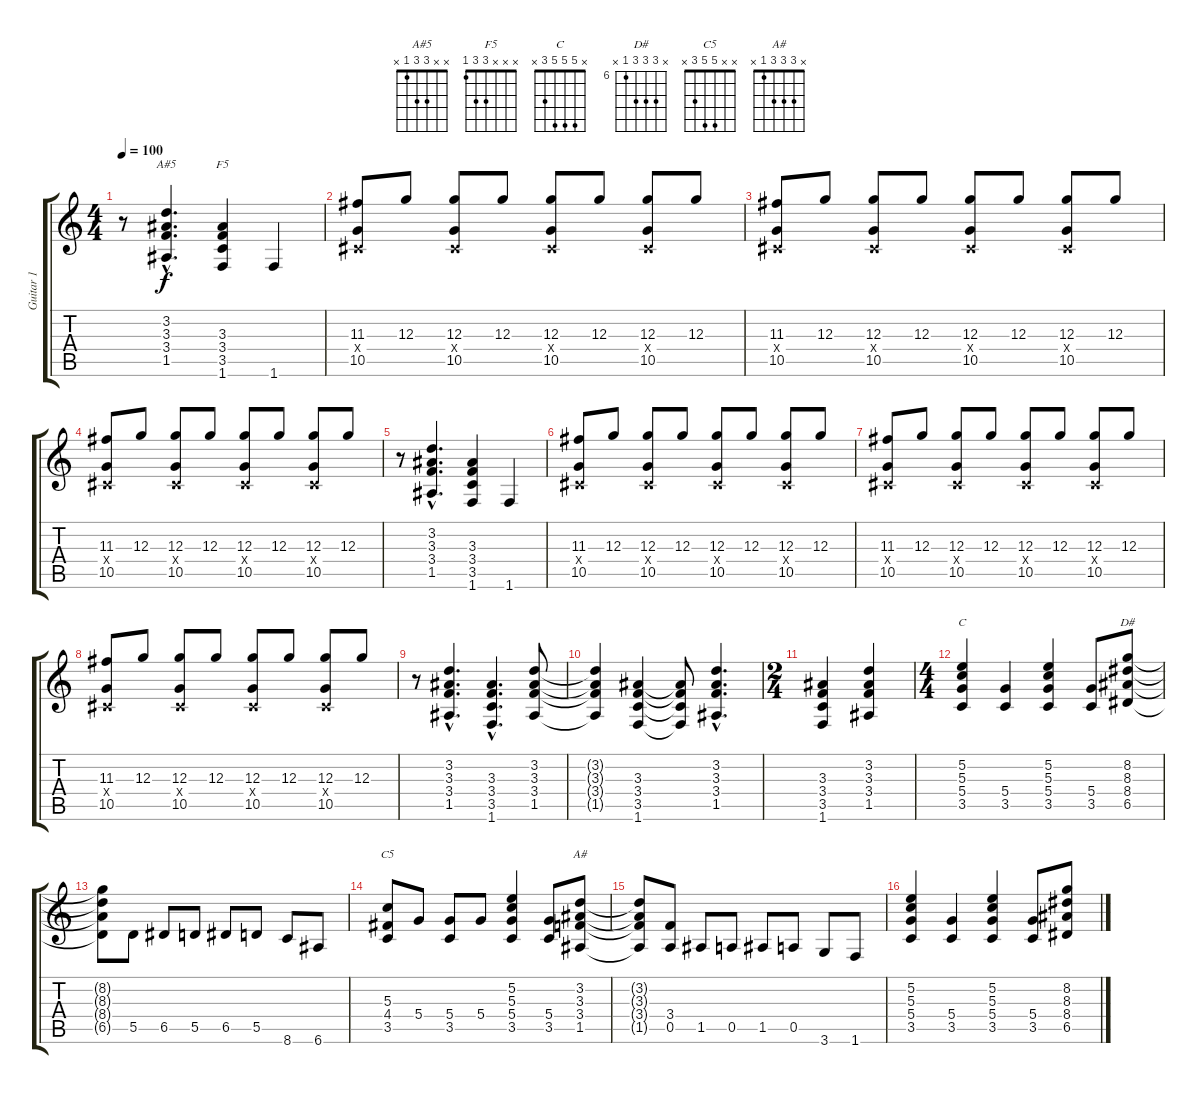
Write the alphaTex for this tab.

\track ("Guitar 1" "Guitar 1") {instrument overdrivenguitar}
\staff {score tabs}
\tuning (E4 B3 G3 D3 A2 E2) {hide}
\chord ("A#5" x x 3 3 1 x)
\chord ("F5" x x x 3 3 1)
\chord ("C" x 5 5 5 3 x)
\chord ("D#" x 8 8 8 6 x) {firstfret 6}
\chord ("C5" x x 5 5 3 x)
\chord ("A#" x 3 3 3 1 x)
\ts (4 4)
\tempo 100
\clef g2
\ks c
r.8{dy f} (3.2{hac} 3.3{hac} 3.4{hac} 1.5{hac}).4{d ch "A#5"} (3.3 3.4 3.5 1.6).4{ch "F5"} 1.6.4 |
(11.3 -1.4{x} 10.5).8 12.3.8 (12.3 -1.4{x} 10.5).8 12.3.8 (12.3 -1.4{x} 10.5).8 12.3.8 (12.3 -1.4{x} 10.5).8 12.3.8 |
(11.3 -1.4{x} 10.5).8 12.3.8 (12.3 -1.4{x} 10.5).8 12.3.8 (12.3 -1.4{x} 10.5).8 12.3.8 (12.3 -1.4{x} 10.5).8 12.3.8 |
(11.3 -1.4{x} 10.5).8 12.3.8 (12.3 -1.4{x} 10.5).8 12.3.8 (12.3 -1.4{x} 10.5).8 12.3.8 (12.3 -1.4{x} 10.5).8 12.3.8 |
r.8 (3.2{hac} 3.3{hac} 3.4{hac} 1.5{hac}).4{d} (3.3 3.4 3.5 1.6).4 1.6.4 |
(11.3 -1.4{x} 10.5).8 12.3.8 (12.3 -1.4{x} 10.5).8 12.3.8 (12.3 -1.4{x} 10.5).8 12.3.8 (12.3 -1.4{x} 10.5).8 12.3.8 |
(11.3 -1.4{x} 10.5).8 12.3.8 (12.3 -1.4{x} 10.5).8 12.3.8 (12.3 -1.4{x} 10.5).8 12.3.8 (12.3 -1.4{x} 10.5).8 12.3.8 |
(11.3 -1.4{x} 10.5).8 12.3.8 (12.3 -1.4{x} 10.5).8 12.3.8 (12.3 -1.4{x} 10.5).8 12.3.8 (12.3 -1.4{x} 10.5).8 12.3.8 |
r.8 (3.2{hac} 3.3{hac} 3.4{hac} 1.5{hac}).4{d} (3.3{hac} 3.4{hac} 3.5{hac} 1.6{hac}).4{d} (3.2 3.3 3.4 1.5).8 |
(3.2{t} 3.3{t} 3.4{t} 1.5{t}).4 (3.3 3.4 3.5 1.6).4 (3.3{t} 3.4{t} 3.5{t} 1.6{t}).8 (3.2{hac} 3.3{hac} 3.4{hac} 1.5{hac}).4{d} |
\ts (2 4)
(3.3 3.4 3.5 1.6).4 (3.2 3.3 3.4 1.5).4 |
\ts (4 4)
(5.2 5.3 5.4 3.5).4{ch "C"} (5.4 3.5).4 (5.2 5.3 5.4 3.5).4 (5.4 3.5).8 (8.2 8.3 8.4 6.5).8{ch "D#"} |
(8.2{t} 8.3{t} 8.4{t} 6.5{t}).8 5.5.8 6.5.8 5.5.8 6.5.8 5.5.8 8.6.8 6.6.8 |
(5.3 4.4 3.5).8{ch "C5"} 5.4.8 (5.4 3.5).8 5.4.8 (5.2 5.3 5.4 3.5).4 (5.4 3.5).8 (3.2 3.3 3.4 1.5).8{ch "A#"} |
(3.2{t} 3.3{t} 3.4{t} 1.5{t}).8 (3.4 0.5).8 1.5.8 0.5.8 1.5.8 0.5.8 3.6.8 1.6.8 |
(5.2 5.3 5.4 3.5).4 (5.4 3.5).4 (5.2 5.3 5.4 3.5).4 (5.4 3.5).8 (8.2 8.3 8.4 6.5).8
